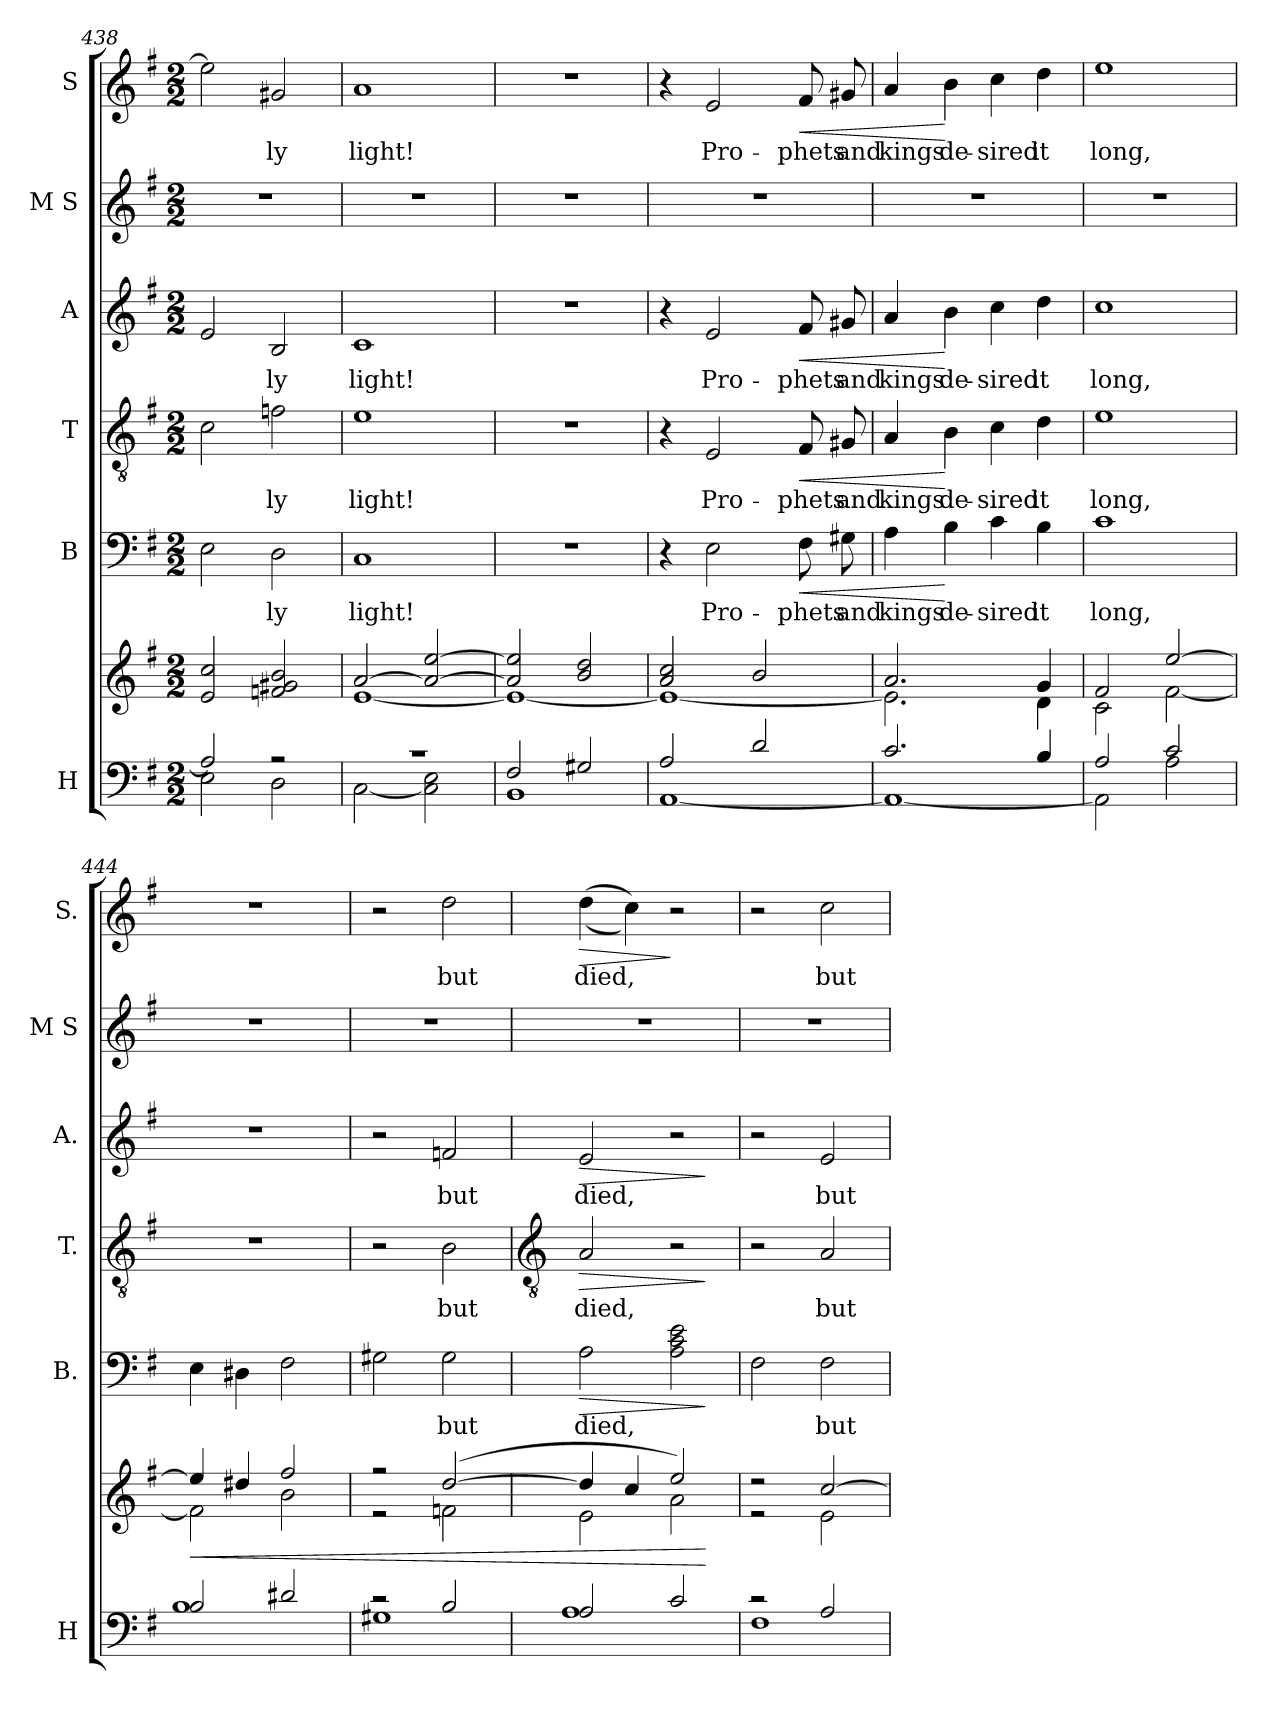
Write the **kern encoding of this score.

**kern	**kern	**dynam	**kern	**text	**dynam	**kern	**text	**dynam	**kern	**text	**dynam	**kern	**kern	**text	**dynam
*part6	*part6	*part6	*part5	*part5	*part5	*part4	*part4	*part4	*part3	*part3	*part3	*part2	*part1	*part1	*part1
*staff7	*staff6	*staff6/7	*staff5	*staff5	*staff5	*staff4	*staff4	*staff4	*staff3	*staff3	*staff3	*staff2	*staff1	*staff1	*staff1
*I"H	*	*	*I"B	*	*	*I"T	*	*	*I"A	*	*	*I"M S	*I"S	*	*
*I'H	*	*	*I'B.	*	*	*I'T.	*	*	*I'A.	*	*	*I'M S	*I'S.	*	*
*clefF4	*clefG2	*	*clefF4	*	*	*clefGv2	*	*	*clefG2	*	*	*clefG2	*clefG2	*	*
*k[f#]	*k[f#]	*	*k[f#]	*	*	*k[f#]	*	*	*k[f#]	*	*	*k[f#]	*k[f#]	*	*
*M2/2	*M2/2	*	*M2/2	*	*	*M2/2	*	*	*M2/2	*	*	*M2/2	*M2/2	*	*
=438	=438	=438	=438	=438	=438	=438	=438	=438	=438	=438	=438	=438	=438	=438	=438
*^	*	*	*	*	*	*	*	*	*	*	*	*	*	*	*
2A/]	2E\	2e/ 2cc/	.	2E\	.	.	2c\	.	.	2e/	.	.	1r	2ee\]	.	.
!	!	!	!	!	!LO:LY:b	!	!	!LO:LY:b	!	!	!LO:LY:b	!	!	!	!LO:LY:b	!
2r	2D\	2fn/ 2g#X/ 2b/	.	2D\	-ly	.	2fn\	ly	.	2B/	ly	.	.	2g#X/	ly	.
=439	=439	=439	=439	=439	=439	=439	=439	=439	=439	=439	=439	=439	=439	=439	=439	=439
*	*	*^	*	*	*	*	*	*	*	*	*	*	*	*	*	*
!	!	!	!	!	!	!LO:LY:b	!	!	!LO:LY:b	!	!	!LO:LY:b	!	!	!	!LO:LY:b	!
1r	[2C\	[2a/	[1e	.	1C	light!	.	1e	light!	.	1c	light!	.	1r	1a	light!	.
.	2C\] 2E\	2a/_ [2ee/	.	.	.	.	.	.	.	.	.	.	.	.	.	.	.
=440	=440	=440	=440	=440	=440	=440	=440	=440	=440	=440	=440	=440	=440	=440	=440	=440	=440
2F#/	1BB	2a/] 2ee/]	1e_	.	1r	.	.	1r	.	.	1r	.	.	1r	1r	.	.
2G#X/	.	2b/ 2dd/	.	.	.	.	.	.	.	.	.	.	.	.	.	.	.
!!LO:PB:g=z
=441	=441	=441	=441	=441	=441	=441	=441	=441	=441	=441	=441	=441	=441	=441	=441	=441	=441
2A/	[1AA	2a/ 2cc/	1e_	.	4r	.	.	4r	.	.	4r	.	.	1r	4r	.	.
!	!	!	!	!	!	!LO:LY:b	!	!	!LO:LY:b	!	!	!LO:LY:b	!	!	!	!LO:LY:b	!
.	.	.	.	.	2E\	Pro-	.	2E/	Pro-	.	2e/	Pro-	.	.	2e/	Pro-	.
2d/	.	2b/	.	.	.	.	.	.	.	.	.	.	.	.	.	.	.
!	!	!	!	!	!	!LO:LY:b	!LO:HP:b	!	!LO:LY:b	!LO:HP:b	!	!LO:LY:b	!LO:HP:b	!	!	!LO:LY:b	!LO:HP:b
.	.	.	.	.	8F#\	-phets	<	8F#/	-phets	<	8f#/	-phets	<	.	8f#/	-phets	<
!	!	!	!	!	!	!LO:LY:b	!	!	!LO:LY:b	!	!	!LO:LY:b	!	!	!	!LO:LY:b	!
.	.	.	.	.	8G#X\	and	.	8G#X/	and	.	8g#X/	and	.	.	8g#X/	and	.
=442	=442	=442	=442	=442	=442	=442	=442	=442	=442	=442	=442	=442	=442	=442	=442	=442	=442
!	!	!	!	!	!	!LO:LY:b	!	!	!LO:LY:b	!	!	!LO:LY:b	!	!	!	!LO:LY:b	!
2.c/	1AA_	2.a/	2.e\]	.	4A\	kings	.	4A/	kings	.	4a/	kings	.	1r	4a/	kings	.
!	!	!	!	!	!	!LO:LY:b	!	!	!LO:LY:b	!	!	!LO:LY:b	!	!	!	!LO:LY:b	!
.	.	.	.	.	4B\	de-	[	4B\	de-	[	4b\	de-	[	.	4b\	de-	[
!	!	!	!	!	!	!LO:LY:b	!	!	!LO:LY:b	!	!	!LO:LY:b	!	!	!	!LO:LY:b	!
.	.	.	.	.	4c\	-sired	.	4c\	-sired	.	4cc\	-sired	.	.	4cc\	-sired	.
!	!	!	!	!	!	!LO:LY:b	!	!	!LO:LY:b	!	!	!LO:LY:b	!	!	!	!LO:LY:b	!
4B/	.	4g/	4d\	.	4B\	it	.	4d\	it	.	4dd\	it	.	.	4dd\	it	.
=443	=443	=443	=443	=443	=443	=443	=443	=443	=443	=443	=443	=443	=443	=443	=443	=443	=443
!	!	!	!	!	!	!LO:LY:b	!	!	!LO:LY:b	!	!	!LO:LY:b	!	!	!	!LO:LY:b	!
2A/	2AA\]	2f#/	2c\	.	1c	long,	.	1e	long,	.	1cc	long,	.	1r	1ee	long,	.
2c/	2A\	[2ee/	[2f#\	.	.	.	.	.	.	.	.	.	.	.	.	.	.
=444	=444	=444	=444	=444	=444	=444	=444	=444	=444	=444	=444	=444	=444	=444	=444	=444	=444
!	!	!	!	!LO:HP:b	!	!	!	!	!	!	!	!	!	!	!	!	!
2B/	1B	4ee/]	2f#\]	<	4E!\	.	.	1r	.	.	1r	.	.	1r	1r	.	.
.	.	4dd#X/	.	.	4D#X!\	.	.	.	.	.	.	.	.	.	.	.	.
2d#X/	.	2ff#/	2b\	.	2F#!\	.	.	.	.	.	.	.	.	.	.	.	.
=445	=445	=445	=445	=445	=445	=445	=445	=445	=445	=445	=445	=445	=445	=445	=445	=445	=445
2r	1G#X	2r	2r	.	2G#X!\	.	.	2r	.	.	2r	.	.	1r	2r	.	.
!	!	!	!	!	!	!LO:LY:b	!	!	!LO:LY:b	!	!	!LO:LY:b	!	!	!	!LO:LY:b	!
2B/	.	(>[2dd/	2fn\	.	2G#\	but	.	2B\	but	.	2fn/	but	.	.	2dd\	but	.
=446	=446	=446	=446	=446	=446	=446	=446	=446	=446	=446	=446	=446	=446	=446	=446	=446	=446
*	*	*	*	*	*	*	*	*clefGv2	*	*	*	*	*	*	*	*	*
!	!	!	!	!	!	!LO:LY:b	!LO:HP:b	!	!LO:LY:b	!LO:HP:b	!	!LO:LY:b	!LO:HP:b	!	!	!LO:LY:b	!LO:HP:b
2A/	1A	4dd/]	2e\	.	2A\	died,	>	2A/	died,	>	2e/	died,	>	1r	(>(4dd\	died,	>
.	.	4cc/	.	.	.	.	.	.	.	.	.	.	.	.	4cc\))	.	.
2c/	.	2ee/)	2a\	.	2A!\ 2c!\ 2e!\	.	.	2r	.	.	2r	.	.	.	2r	.	]
*v	*v	*	*	*	*	*	*	*	*	*	*	*	*	*	*	*	*
*	*v	*v	*	*	*	*	*	*	*	*	*	*	*	*	*	*
.	.	[	.	.	]	.	.	]	.	.	]	.	.	.	.
=447	=447	=447	=447	=447	=447	=447	=447	=447	=447	=447	=447	=447	=447	=447	=447
*^	*^	*	*	*	*	*	*	*	*	*	*	*	*	*	*
2r	1F#	2r	2r	.	2F#!\	.	.	2r	.	.	2r	.	.	1r	2r	.	.
!	!	!	!	!	!	!LO:LY:b	!	!	!LO:LY:b	!	!	!LO:LY:b	!	!	!	!LO:LY:b	!
2A/	.	[2cc/	2e\	.	2F#\	but	.	2A/	but	.	2e/	but	.	.	2cc\	but	.
*v	*v	*	*	*	*	*	*	*	*	*	*	*	*	*	*	*	*
*	*v	*v	*	*	*	*	*	*	*	*	*	*	*	*	*	*
=	=	=	=	=	=	=	=	=	=	=	=	=	=	=	=
*-	*-	*-	*-	*-	*-	*-	*-	*-	*-	*-	*-	*-	*-	*-	*-
